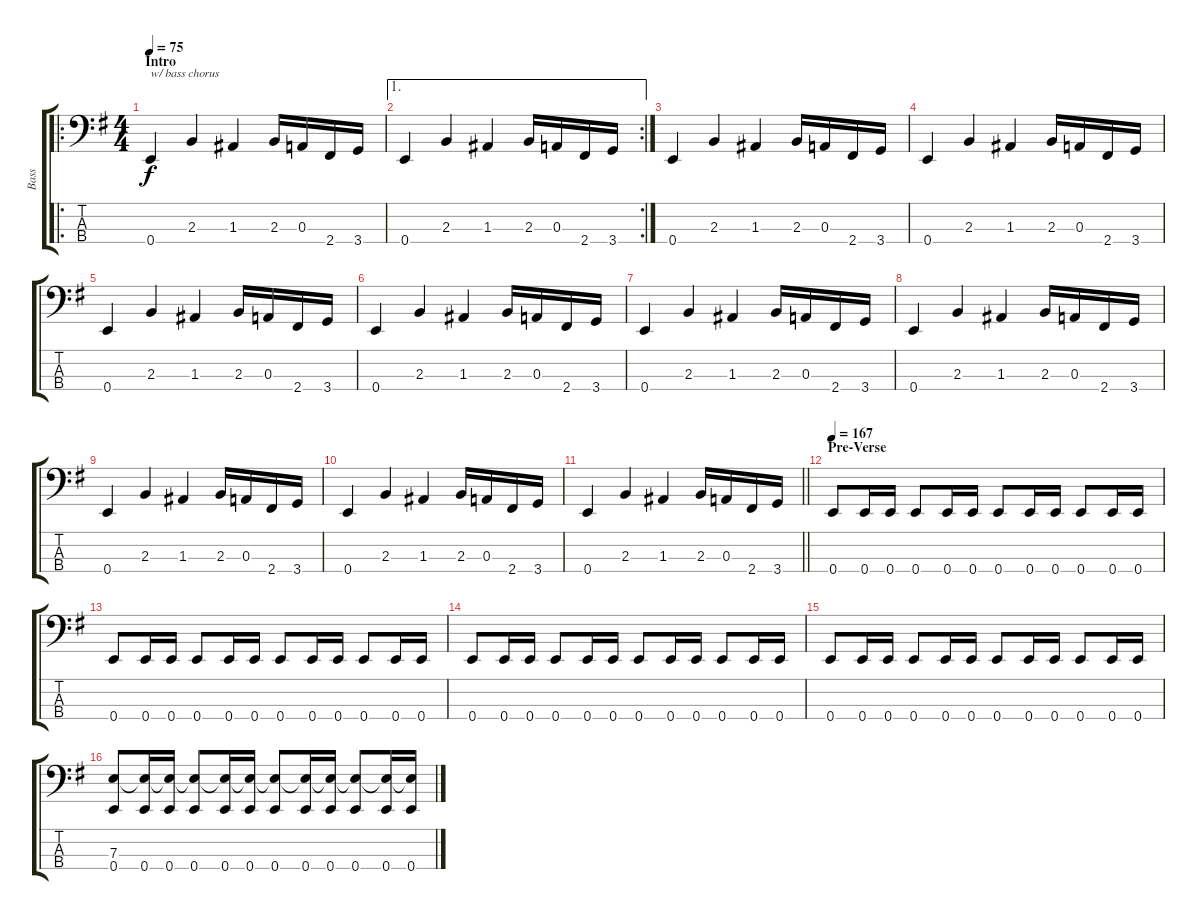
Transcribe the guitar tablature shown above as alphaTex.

\track ("Bass" "Bass") {instrument electricbasspick}
\staff {score tabs}
\tuning (G2 D2 A1 E1) {hide}
\ro
\ts (4 4)
\section ("" "Intro")
\tempo 75
\clef f4
\ks g
0.4.4{txt "w/ bass chorus" dy f instrument electricbasspick} 2.3.4 1.3.4 2.3.16 0.3.16 2.4.16 3.4.16 |
\ae 1
\rc 2
0.4.4 2.3.4 1.3.4 2.3.16 0.3.16 2.4.16 3.4.16 |
0.4.4 2.3.4 1.3.4 2.3.16 0.3.16 2.4.16 3.4.16 |
0.4.4 2.3.4 1.3.4 2.3.16 0.3.16 2.4.16 3.4.16 |
0.4.4 2.3.4 1.3.4 2.3.16 0.3.16 2.4.16 3.4.16 |
0.4.4 2.3.4 1.3.4 2.3.16 0.3.16 2.4.16 3.4.16 |
0.4.4 2.3.4 1.3.4 2.3.16 0.3.16 2.4.16 3.4.16 |
0.4.4 2.3.4 1.3.4 2.3.16 0.3.16 2.4.16 3.4.16 |
0.4.4 2.3.4 1.3.4 2.3.16 0.3.16 2.4.16 3.4.16 |
0.4.4 2.3.4 1.3.4 2.3.16 0.3.16 2.4.16 3.4.16 |
\barLineRight lightlight
0.4.4 2.3.4 1.3.4 2.3.16 0.3.16 2.4.16 3.4.16 |
\section ("" "Pre-Verse")
\tempo 167
0.4.8 0.4.16 0.4.16 0.4.8 0.4.16 0.4.16 0.4.8 0.4.16 0.4.16 0.4.8 0.4.16 0.4.16 |
0.4.8 0.4.16 0.4.16 0.4.8 0.4.16 0.4.16 0.4.8 0.4.16 0.4.16 0.4.8 0.4.16 0.4.16 |
0.4.8 0.4.16 0.4.16 0.4.8 0.4.16 0.4.16 0.4.8 0.4.16 0.4.16 0.4.8 0.4.16 0.4.16 |
0.4.8 0.4.16 0.4.16 0.4.8 0.4.16 0.4.16 0.4.8 0.4.16 0.4.16 0.4.8 0.4.16 0.4.16 |
(7.3 0.4).8 (7.3{t} 0.4).16 (7.3{t} 0.4).16 (7.3{t} 0.4).8 (7.3{t} 0.4).16 (7.3{t} 0.4).16 (7.3{t} 0.4).8 (7.3{t} 0.4).16 (7.3{t} 0.4).16 (7.3{t} 0.4).8 (7.3{t} 0.4).16 (7.3{t} 0.4).16
